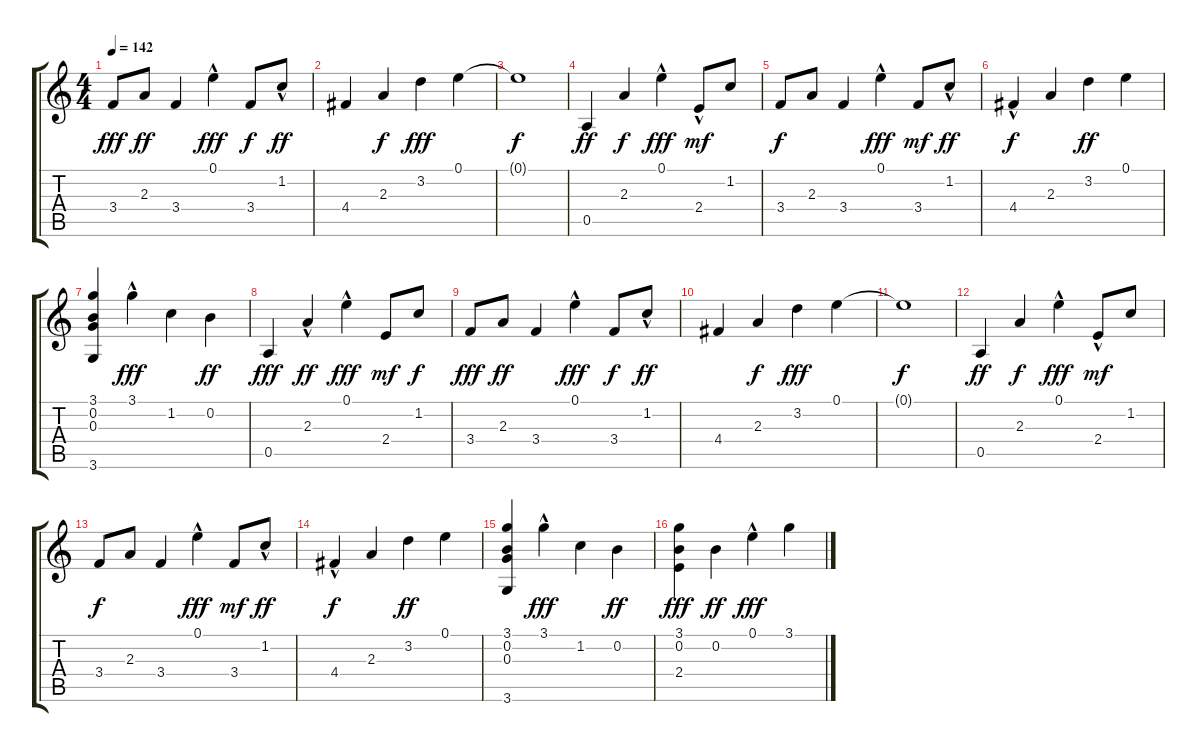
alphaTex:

\track "" {instrument electricguitarmuted}
\staff {score tabs}
\tuning (E4 B3 G3 D3 A2 E2) {hide}
\ts (4 4)
\tempo 142
\clef g2
\ks c
3.4.8{dy fff} 2.3.8{dy ff} 3.4.4 0.1{hac}.4{dy fff} 3.4.8{dy f} 1.2{hac}.8{dy ff} |
4.4.4 2.3.4{dy f} 3.2.4{dy fff} 0.1.4 |
0.1{t}.1{dy f} |
0.5.4{dy ff} 2.3.4{dy f} 0.1{hac}.4{dy fff} 2.4{hac}.8{dy mf} 1.2.8 |
3.4.8{dy f} 2.3.8 3.4.4 0.1{hac}.4{dy fff} 3.4.8{dy mf} 1.2{hac}.8{dy ff} |
4.4{hac}.4{dy f} 2.3.4 3.2.4{dy ff} 0.1.4 |
(3.1 0.2 0.3 3.6).4 3.1{hac}.4{dy fff} 1.2.4 0.2.4{dy ff} |
0.5.4{dy fff} 2.3{hac}.4{dy ff} 0.1{hac}.4{dy fff} 2.4.8{dy mf} 1.2.8{dy f} |
3.4.8{dy fff} 2.3.8{dy ff} 3.4.4 0.1{hac}.4{dy fff} 3.4.8{dy f} 1.2{hac}.8{dy ff} |
4.4.4 2.3.4{dy f} 3.2.4{dy fff} 0.1.4 |
0.1{t}.1{dy f} |
0.5.4{dy ff} 2.3.4{dy f} 0.1{hac}.4{dy fff} 2.4{hac}.8{dy mf} 1.2.8 |
3.4.8{dy f} 2.3.8 3.4.4 0.1{hac}.4{dy fff} 3.4.8{dy mf} 1.2{hac}.8{dy ff} |
4.4{hac}.4{dy f} 2.3.4 3.2.4{dy ff} 0.1.4 |
(3.1 0.2 0.3 3.6).4 3.1{hac}.4{dy fff} 1.2.4 0.2.4{dy ff} |
(3.1 0.2 2.4).4{dy fff} 0.2.4{dy ff} 0.1{hac}.4{dy fff} 3.1.4
